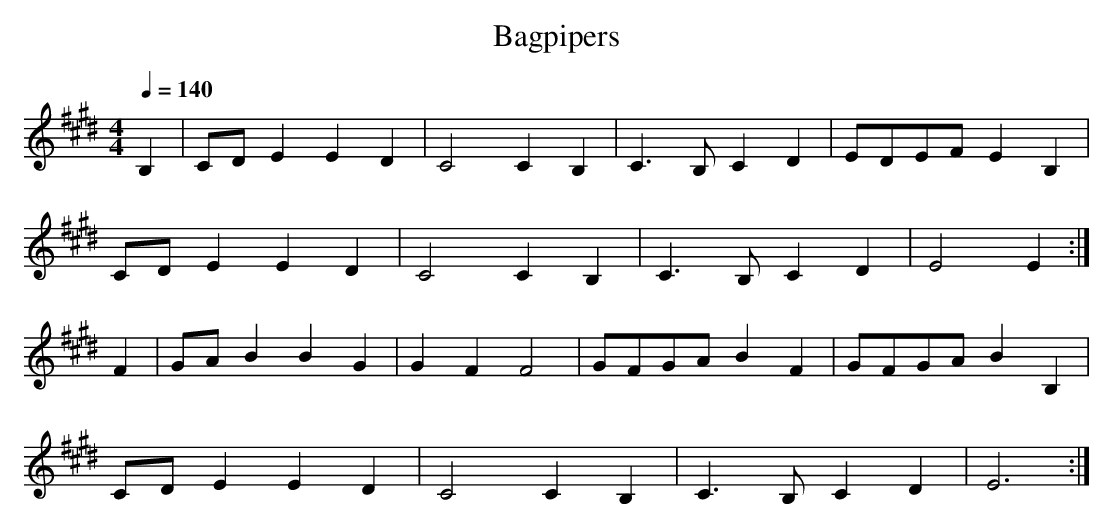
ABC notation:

X:1
T:Bagpipers
Q:1/4=140
M:4/4
L:1/4
K:Emaj
B, | C/2D/2 E E D | C2 C B, | C>B, C D | E/2D/2E/2F/2 E B, |
C/2D/2 E E D | C2 C B, | C>B, C D | E2 E :|
F | G/2A/2 B B G | G F F2 | G/2F/2G/2A/2 B F | G/2F/2G/2A/2 B B, |
C/2D/2 E E D | C2 C B, | C>B, C D | E3 :|
